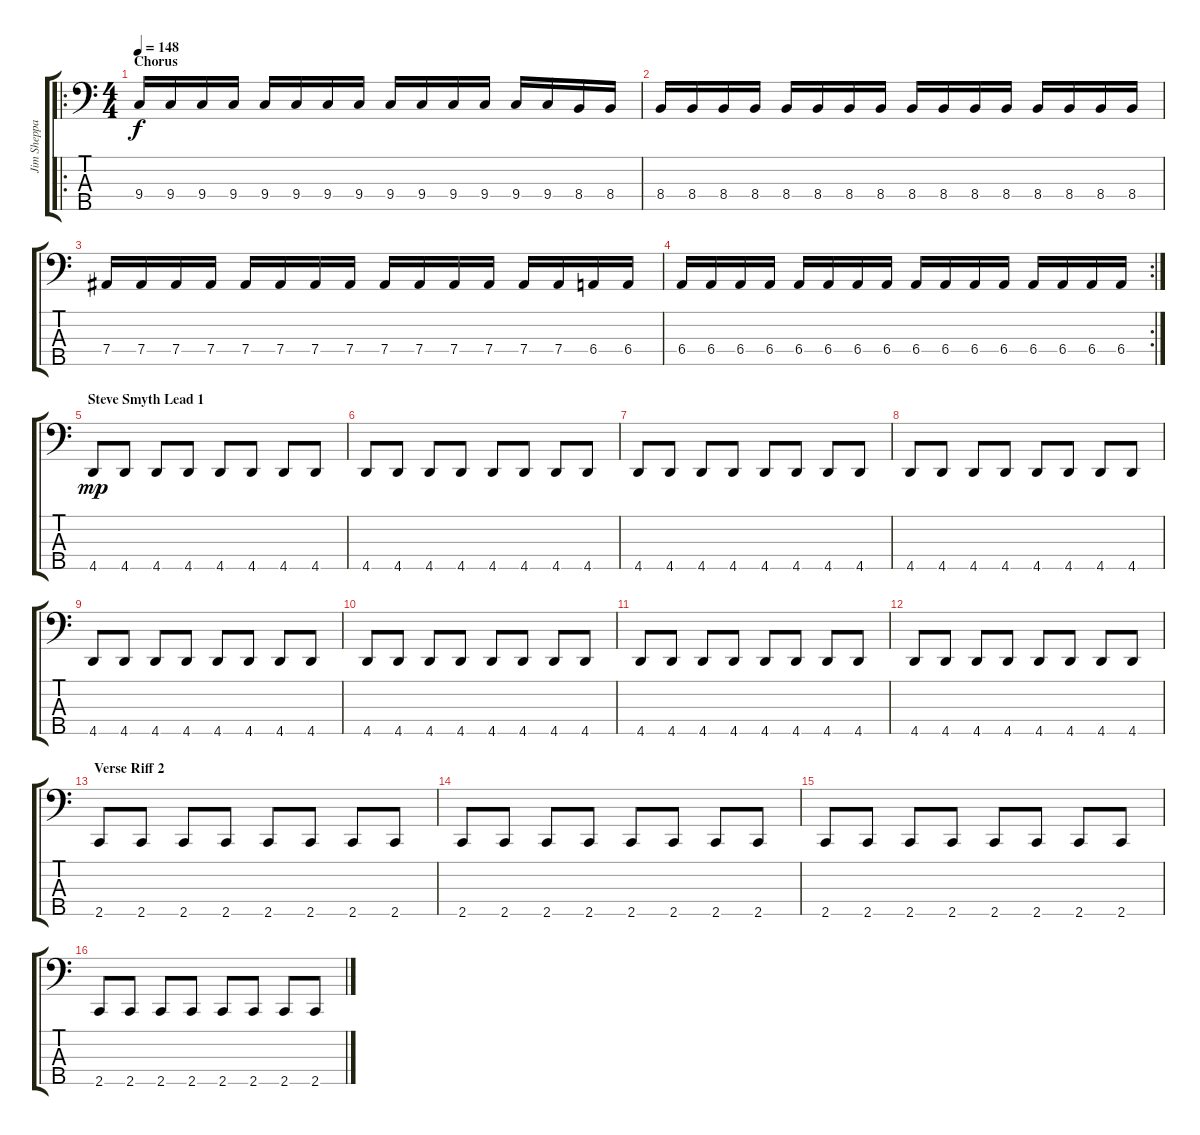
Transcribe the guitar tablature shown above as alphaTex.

\track ("Jim Sheppard" "Jim Sheppa") {instrument electricbasspick}
\staff {score tabs}
\tuning (Gb2 Db2 Ab1 Eb1 Bb0) {hide}
\ro
\ts (4 4)
\section ("" "Chorus")
\tempo 148
\clef f4
\ks c
9.4.16{dy f} 9.4.16 9.4.16 9.4.16 9.4.16 9.4.16 9.4.16 9.4.16 9.4.16 9.4.16 9.4.16 9.4.16 9.4.16 9.4.16 8.4.16 8.4.16 |
8.4.16 8.4.16 8.4.16 8.4.16 8.4.16 8.4.16 8.4.16 8.4.16 8.4.16 8.4.16 8.4.16 8.4.16 8.4.16 8.4.16 8.4.16 8.4.16 |
7.4.16 7.4.16 7.4.16 7.4.16 7.4.16 7.4.16 7.4.16 7.4.16 7.4.16 7.4.16 7.4.16 7.4.16 7.4.16 7.4.16 6.4.16 6.4.16 |
\rc 2
6.4.16 6.4.16 6.4.16 6.4.16 6.4.16 6.4.16 6.4.16 6.4.16 6.4.16 6.4.16 6.4.16 6.4.16 6.4.16 6.4.16 6.4.16 6.4.16 |
\section ("" "Steve Smyth Lead 1")
4.5.8{dy mp} 4.5.8 4.5.8 4.5.8 4.5.8 4.5.8 4.5.8 4.5.8 |
4.5.8 4.5.8 4.5.8 4.5.8 4.5.8 4.5.8 4.5.8 4.5.8 |
4.5.8 4.5.8 4.5.8 4.5.8 4.5.8 4.5.8 4.5.8 4.5.8 |
4.5.8 4.5.8 4.5.8 4.5.8 4.5.8 4.5.8 4.5.8 4.5.8 |
4.5.8 4.5.8 4.5.8 4.5.8 4.5.8 4.5.8 4.5.8 4.5.8 |
4.5.8 4.5.8 4.5.8 4.5.8 4.5.8 4.5.8 4.5.8 4.5.8 |
4.5.8 4.5.8 4.5.8 4.5.8 4.5.8 4.5.8 4.5.8 4.5.8 |
4.5.8 4.5.8 4.5.8 4.5.8 4.5.8 4.5.8 4.5.8 4.5.8 |
\section ("" "Verse Riff 2")
2.5.8 2.5.8 2.5.8 2.5.8 2.5.8 2.5.8 2.5.8 2.5.8 |
2.5.8 2.5.8 2.5.8 2.5.8 2.5.8 2.5.8 2.5.8 2.5.8 |
2.5.8 2.5.8 2.5.8 2.5.8 2.5.8 2.5.8 2.5.8 2.5.8 |
2.5.8 2.5.8 2.5.8 2.5.8 2.5.8 2.5.8 2.5.8 2.5.8
